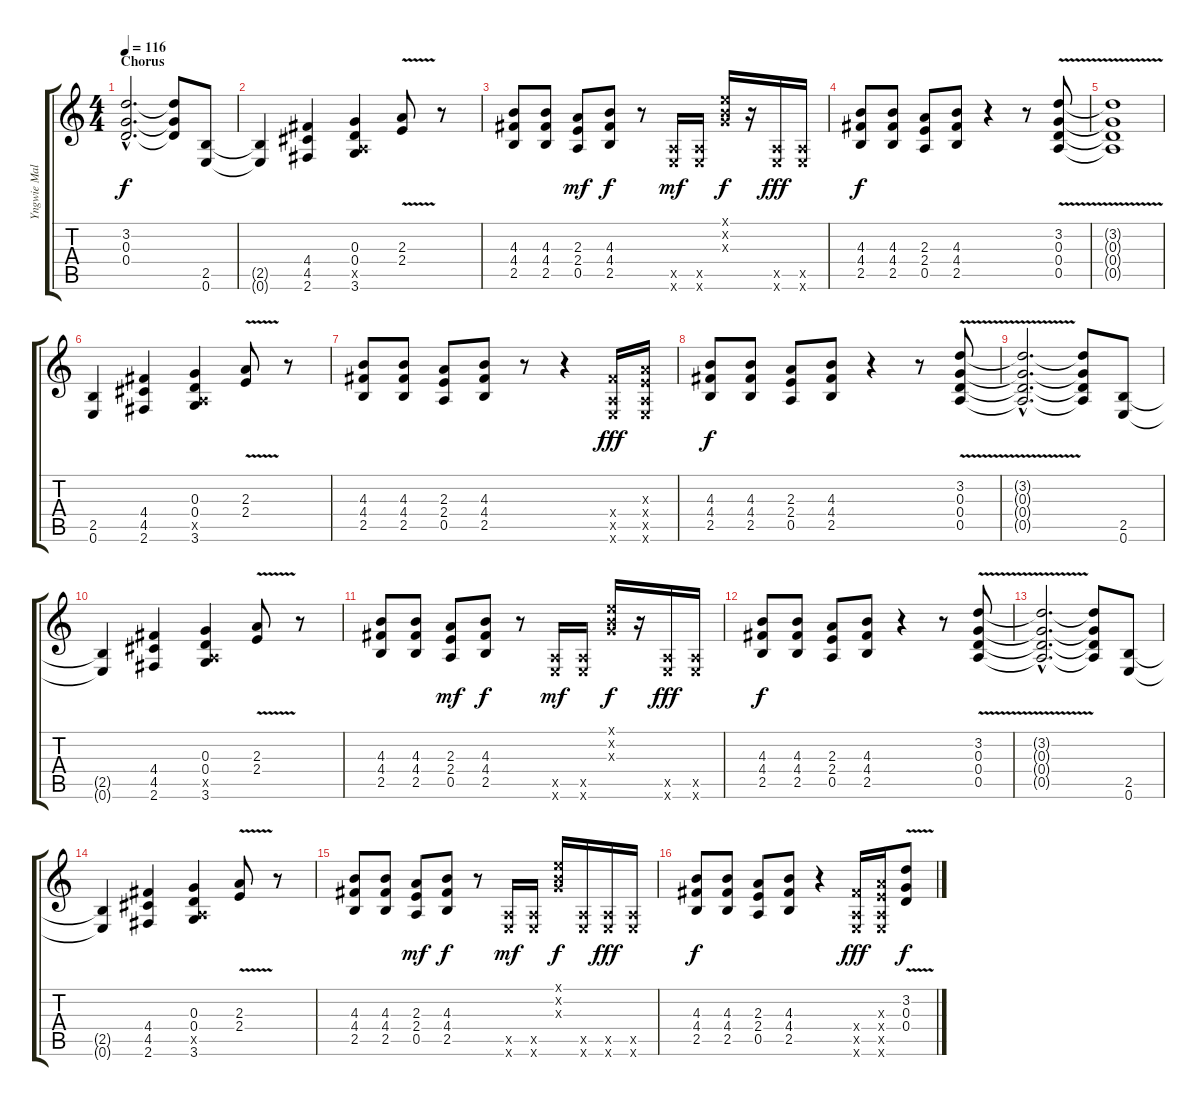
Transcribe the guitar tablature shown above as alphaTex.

\track ("Yngwie Malmsteen" "Yngwie Mal") {instrument overdrivenguitar}
\staff {score tabs}
\tuning (E4 B3 G3 D3 A2 E2) {hide}
\ts (4 4)
\section ("" "Chorus")
\tempo 116
\clef g2
\ks c
(3.2{hac t} 0.3{hac t} 0.4{hac t}).2{d dy f} (3.2{t} 0.3{t} 0.4{t}).8 (2.5 0.6).8 |
(2.5{t} 0.6{t}).4 (4.4 4.5 2.6).4 (0.3 0.4 0.5{x} 3.6).4 (2.3{v} 2.4{v}).8 r.8 |
(4.3 4.4 2.5).8 (4.3 4.4 2.5).8 (2.3 2.4 0.5).8{dy mf} (4.3 4.4 2.5).8{dy f} r.8 (0.5{x} 0.6{x}).16{dy mf} (0.5{x} 0.6{x}).16 (0.1{x} 0.2{x} 0.3{x}).16{dy f} r.16 (0.5{x} 0.6{x}).16{dy fff} (0.5{x} 0.6{x}).16 |
(4.3 4.4 2.5).8{dy f} (4.3 4.4 2.5).8 (2.3 2.4 0.5).8 (4.3 4.4 2.5).8 r.4 r.8 (3.2{v} 0.3{v} 0.4{v} 0.5{v}).8 |
(3.2{t} 0.3{t} 0.4{t} 0.5{t}).1 |
(2.5 0.6).4 (4.4 4.5 2.6).4 (0.3 0.4 0.5{x} 3.6).4 (2.3{v} 2.4{v}).8 r.8 |
(4.3 4.4 2.5).8 (4.3 4.4 2.5).8 (2.3 2.4 0.5).8 (4.3 4.4 2.5).8 r.8 r.4 (4.4{x} 0.5{x} 0.6{x}).16{dy fff} (2.3{x} 2.4{x} 0.5{x} 0.6{x}).16 |
(4.3 4.4 2.5).8{dy f} (4.3 4.4 2.5).8 (2.3 2.4 0.5).8 (4.3 4.4 2.5).8 r.4 r.8 (3.2{v} 0.3{v} 0.4{v} 0.5{v}).8 |
(3.2{hac t} 0.3{hac t} 0.4{hac t} 0.5{hac t}).2{d} (3.2{t} 0.3{t} 0.4{t} 0.5{t}).8 (2.5 0.6).8 |
(2.5{t} 0.6{t}).4 (4.4 4.5 2.6).4 (0.3 0.4 0.5{x} 3.6).4 (2.3{v} 2.4{v}).8 r.8 |
(4.3 4.4 2.5).8 (4.3 4.4 2.5).8 (2.3 2.4 0.5).8{dy mf} (4.3 4.4 2.5).8{dy f} r.8 (0.5{x} 0.6{x}).16{dy mf} (0.5{x} 0.6{x}).16 (0.1{x} 0.2{x} 0.3{x}).16{dy f} r.16 (0.5{x} 0.6{x}).16{dy fff} (0.5{x} 0.6{x}).16 |
(4.3 4.4 2.5).8{dy f} (4.3 4.4 2.5).8 (2.3 2.4 0.5).8 (4.3 4.4 2.5).8 r.4 r.8 (3.2{v} 0.3{v} 0.4{v} 0.5{v}).8 |
(3.2{hac t} 0.3{hac t} 0.4{hac t} 0.5{hac t}).2{d} (3.2{t} 0.3{t} 0.4{t} 0.5{t}).8 (2.5 0.6).8 |
(2.5{t} 0.6{t}).4 (4.4 4.5 2.6).4 (0.3 0.4 0.5{x} 3.6).4 (2.3{v} 2.4{v}).8 r.8 |
(4.3 4.4 2.5).8 (4.3 4.4 2.5).8 (2.3 2.4 0.5).8{dy mf} (4.3 4.4 2.5).8{dy f} r.8 (0.5{x} 0.6{x}).16{dy mf} (0.5{x} 0.6{x}).16 (0.1{x} 0.2{x} 0.3{x}).16{dy f} (0.5{x} 0.6{x}).16 (0.5{x} 0.6{x}).16{dy fff} (0.5{x} 0.6{x}).16 |
(4.3 4.4 2.5).8{dy f} (4.3 4.4 2.5).8 (2.3 2.4 0.5).8 (4.3 4.4 2.5).8 r.4 (4.4{x} 0.5{x} 0.6{x}).16{dy fff} (2.3{x} 2.4{x} 0.5{x} 0.6{x}).16 (3.2{v} 0.3{v} 0.4{v}).8{dy f}
